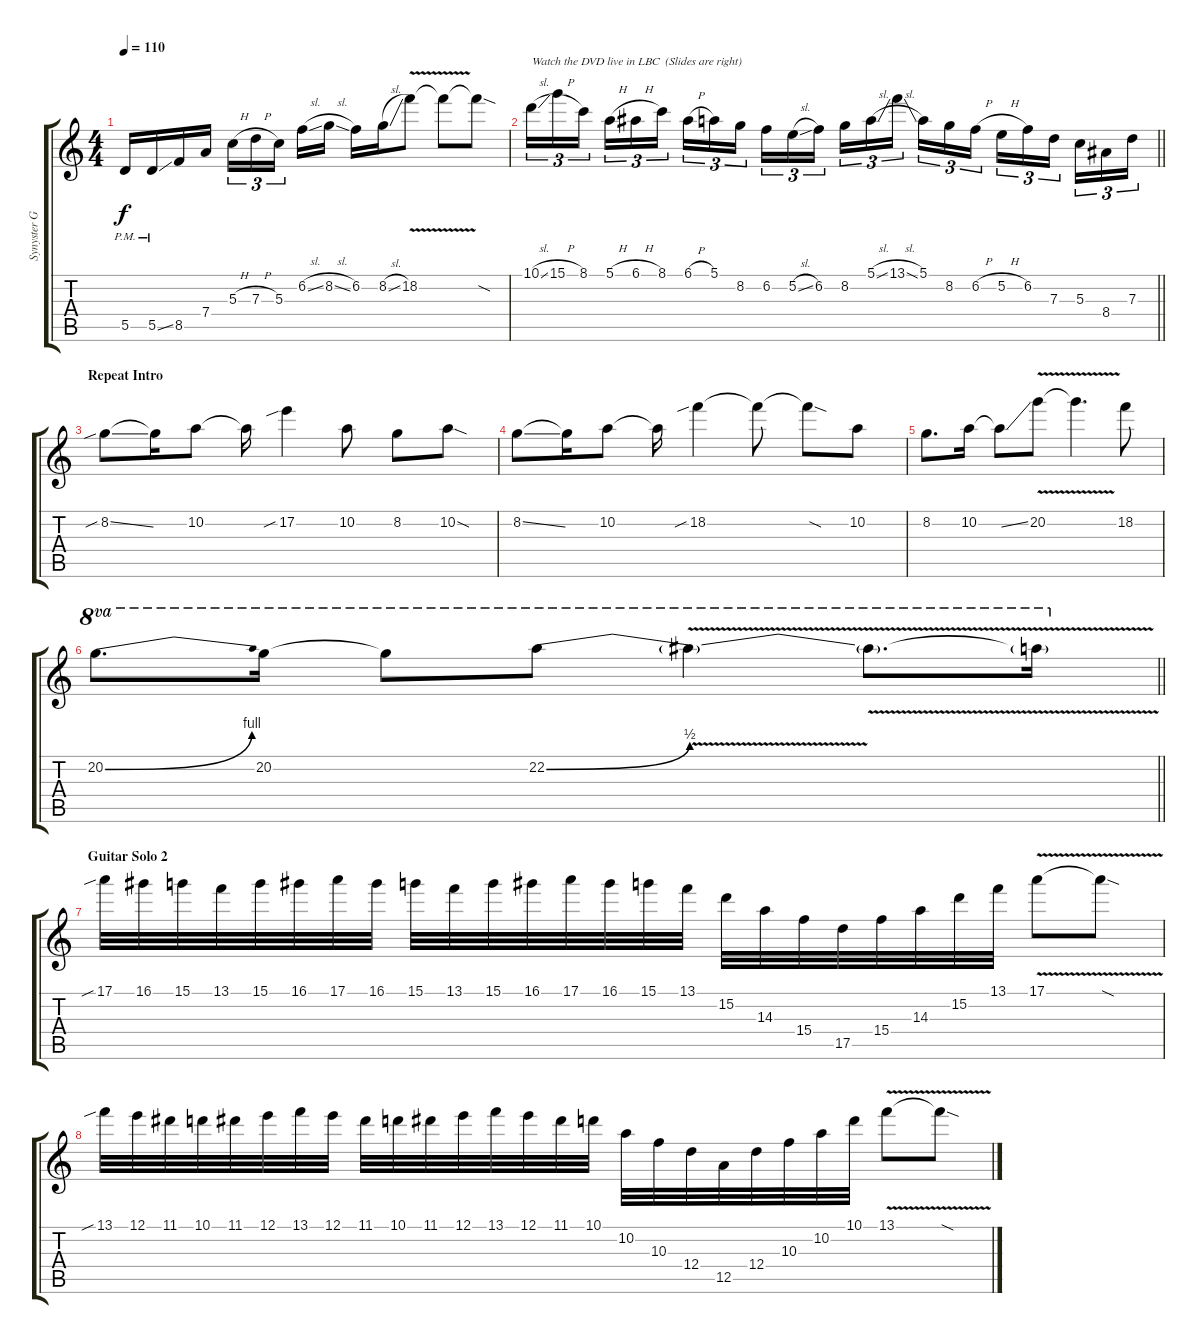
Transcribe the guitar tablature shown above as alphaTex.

\track ("Synyster Gates" "Synyster G") {instrument distortionguitar}
\staff {score tabs}
\tuning (E4 B3 G3 D3 A2 D2) {hide}
\ts (4 4)
\tempo 110
\clef g2
\ks c
5.5{pm}.16{dy f} 5.5{ss pm}.16 8.5.16 7.4.16 5.3{h}.16{tu (3 2)} 7.3{h}.16{tu (3 2)} 5.3.16{tu (3 2) beam splitsecondary} 6.2{sl}.16 8.2{sl}.16 6.2.16 8.2{sl}.16 18.2{v}.8 18.2{t}.8 18.2{sod t}.8 |
\barLineRight lightlight
10.1{sl}.16{tu (3 2) txt "Watch the DVD live in LBC  (Slides are right)"} 15.1{h}.16{tu (3 2)} 8.1.16{tu (3 2) beam splitsecondary} 5.1{h}.16{tu (3 2)} 6.1{h}.16{tu (3 2)} 8.1.16{tu (3 2)} 6.1{h}.16{tu (3 2)} 5.1.16{tu (3 2)} 8.2.16{tu (3 2) beam splitsecondary} 6.2.16{tu (3 2)} 5.2{sl}.16{tu (3 2)} 6.2.16{tu (3 2)} 8.2.16{tu (3 2)} 5.1{sl}.16{tu (3 2)} 13.1{sl}.16{tu (3 2) beam splitsecondary} 5.1.16{tu (3 2)} 8.2.16{tu (3 2)} 6.2{h}.16{tu (3 2)} 5.2{h}.16{tu (3 2)} 6.2.16{tu (3 2)} 7.3.16{tu (3 2) beam splitsecondary} 5.3.16{tu (3 2)} 8.4.16{tu (3 2)} 7.3.16{tu (3 2)} |
\section ("" "Repeat Intro")
8.2{sib ss}.8 8.2{t}.16 10.2.8 10.2{t}.16 17.2{sib}.4 10.2.8 8.2.8 10.2{sod}.8 |
8.2{ss}.8 8.2{t}.16 10.2.8 10.2{t}.16 18.2{sib}.4 18.2{t}.8 18.2{sod t}.8 10.2.8 |
8.2.8{d} 10.2.16 10.2{ss t}.8 20.2{v}.8 20.2{v t}.4{d} 18.2.8 |
\barLineRight lightlight
20.2{be (bend 0 0 60 4)}.8{d ot 8va} 20.2.16{ot 8va} 20.2{t}.8{ot 8va} 22.2{be (bend 0 0 60 2)}.8{ot 8va} 22.2{v t}.4{ot 8va} 22.2{v t}.8{d ot 8va} 22.2{v t}.16{ot 8va} |
\section ("" "Guitar Solo 2")
17.1{sib}.32 16.1.32 15.1.32 13.1.32 15.1.32 16.1.32 17.1.32 16.1.32 15.1.32 13.1.32 15.1.32 16.1.32 17.1.32 16.1.32 15.1.32 13.1.32 15.2.32 14.3.32 15.4.32 17.5.32 15.4.32 14.3.32 15.2.32 13.1.32 17.1{v}.8 17.1{sod t}.8 |
13.1{sib}.32 12.1.32 11.1.32 10.1.32 11.1.32 12.1.32 13.1.32 12.1.32 11.1.32 10.1.32 11.1.32 12.1.32 13.1.32 12.1.32 11.1.32 10.1.32 10.2.32 10.3.32 12.4.32 12.5.32 12.4.32 10.3.32 10.2.32 10.1.32 13.1{v}.8 13.1{sod t}.8
